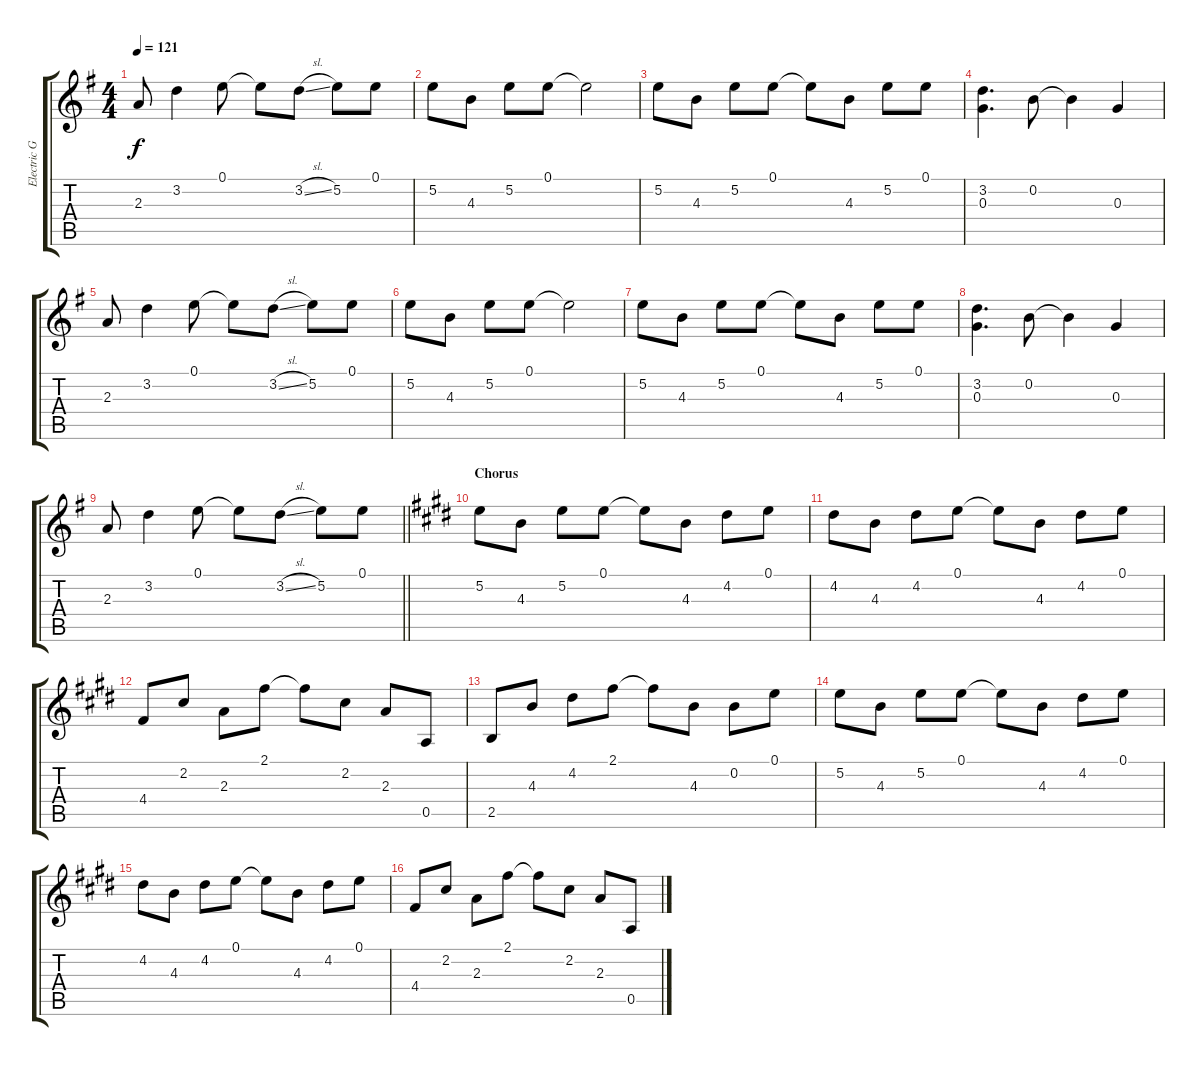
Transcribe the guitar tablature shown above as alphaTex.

\track ("Electric Guitar 1" "Electric G") {instrument distortionguitar}
\staff {score tabs}
\tuning (E4 B3 G3 D3 A2 E2) {hide}
\ts (4 4)
\tempo 121
\clef g2
\ks g
2.3.8{dy f} 3.2.4 0.1.8 0.1{t}.8 3.2{sl}.8 5.2.8 0.1.8 |
5.2.8 4.3.8 5.2.8 0.1.8 0.1{t}.2 |
5.2.8 4.3.8 5.2.8 0.1.8 0.1{t}.8 4.3.8 5.2.8 0.1.8 |
(3.2 0.3).4{d} 0.2.8 0.2{t}.4 0.3.4 |
2.3.8 3.2.4 0.1.8 0.1{t}.8 3.2{sl}.8 5.2.8 0.1.8 |
5.2.8 4.3.8 5.2.8 0.1.8 0.1{t}.2 |
5.2.8 4.3.8 5.2.8 0.1.8 0.1{t}.8 4.3.8 5.2.8 0.1.8 |
(3.2 0.3).4{d} 0.2.8 0.2{t}.4 0.3.4 |
\barLineRight lightlight
2.3.8 3.2.4 0.1.8 0.1{t}.8 3.2{sl}.8 5.2.8 0.1.8 |
\section ("" "Chorus")
\ks e
5.2.8 4.3.8 5.2.8 0.1.8 0.1{t}.8 4.3.8 4.2.8 0.1.8 |
4.2.8 4.3.8 4.2.8 0.1.8 0.1{t}.8 4.3.8 4.2.8 0.1.8 |
4.4.8 2.2.8 2.3.8 2.1.8 2.1{t}.8 2.2.8 2.3.8 0.5.8 |
2.5.8 4.3.8 4.2.8 2.1.8 2.1{t}.8 4.3.8 0.2.8 0.1.8 |
5.2.8 4.3.8 5.2.8 0.1.8 0.1{t}.8 4.3.8 4.2.8 0.1.8 |
4.2.8 4.3.8 4.2.8 0.1.8 0.1{t}.8 4.3.8 4.2.8 0.1.8 |
4.4.8 2.2.8 2.3.8 2.1.8 2.1{t}.8 2.2.8 2.3.8 0.5.8
